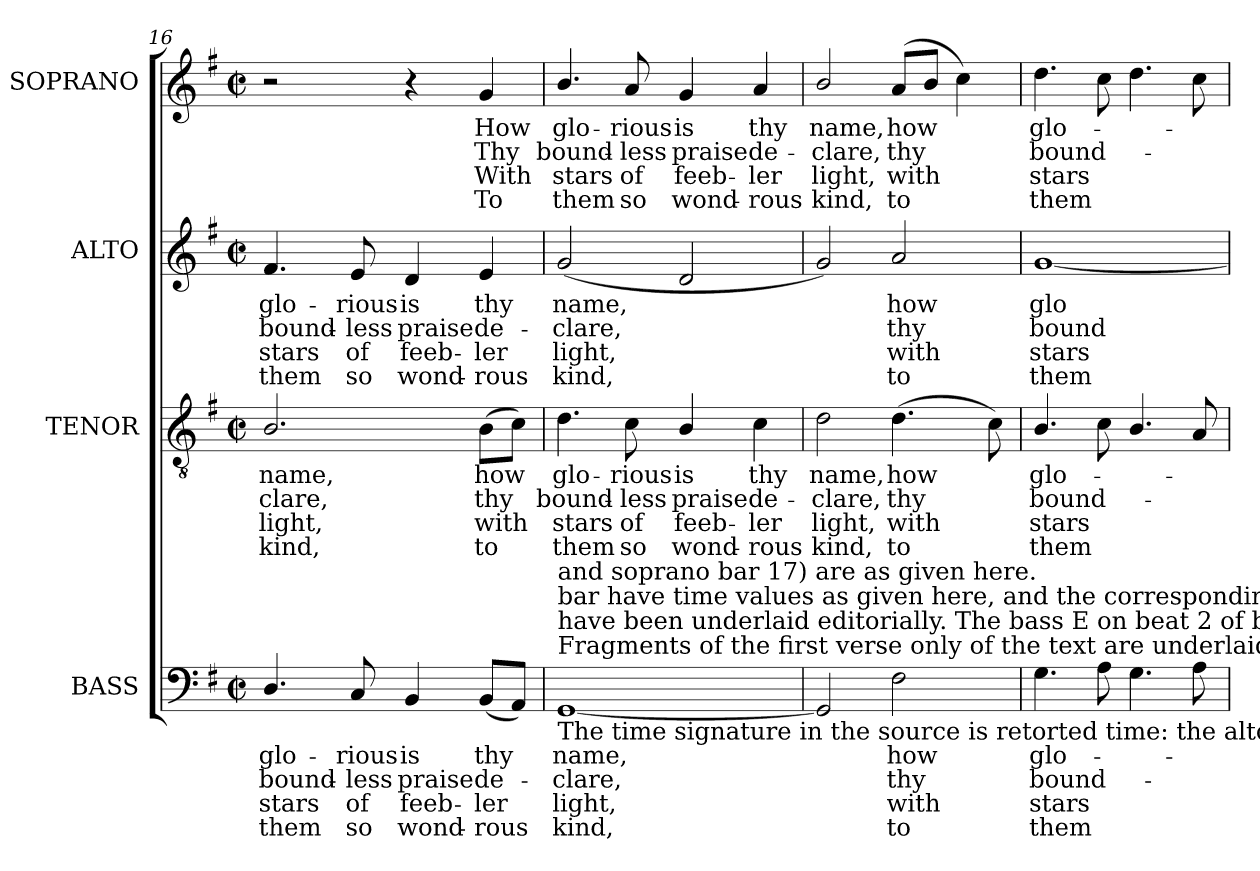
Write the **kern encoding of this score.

**kern	**text	**text	**text	**text	**kern	**text	**text	**text	**text	**kern	**text	**text	**text	**text	**kern	**text	**text	**text	**text
*part4	*part4	*part4	*part4	*part4	*part3	*part3	*part3	*part3	*part3	*part2	*part2	*part2	*part2	*part2	*part1	*part1	*part1	*part1	*part1
*staff4	*staff4	*staff4	*staff4	*staff4	*staff3	*staff3	*staff3	*staff3	*staff3	*staff2	*staff2	*staff2	*staff2	*staff2	*staff1	*staff1	*staff1	*staff1	*staff1
*I"BASS	*	*	*	*	*I"TENOR	*	*	*	*	*I"ALTO	*	*	*	*	*I"SOPRANO	*	*	*	*
*I'B.	*	*	*	*	*I'T.	*	*	*	*	*I'A.	*	*	*	*	*I'S.	*	*	*	*
*clefF4	*	*	*	*	*clefGv2	*	*	*	*	*clefG2	*	*	*	*	*clefG2	*	*	*	*
*	*	*	*	*	*ITrd7c12	*	*	*	*	*	*	*	*	*	*	*	*	*	*
*k[f#]	*	*	*	*	*k[f#]	*	*	*	*	*k[f#]	*	*	*	*	*k[f#]	*	*	*	*
*G:	*	*	*	*	*G:	*	*	*	*	*G:	*	*	*	*	*G:	*	*	*	*
*M2/2	*	*	*	*	*M2/2	*	*	*	*	*M2/2	*	*	*	*	*M2/2	*	*	*	*
*met(c|)	*	*	*	*	*met(c|)	*	*	*	*	*met(c|)	*	*	*	*	*met(c|)	*	*	*	*
=16	=16	=16	=16	=16	=16	=16	=16	=16	=16	=16	=16	=16	=16	=16	=16	=16	=16	=16	=16
!	!LO:LY:b:color=#000000	!LO:LY:b:color=#000000	!LO:LY:b:color=#000000	!LO:LY:b:color=#000000	!	!	!	!	!	!	!	!	!	!	!	!	!	!	!
!	!	!	!	!	!	!LO:LY:b:color=#000000	!LO:LY:b:color=#000000	!LO:LY:b:color=#000000	!LO:LY:b:color=#000000	!	!	!	!	!	!	!	!	!	!
!	!	!	!	!	!	!	!	!	!	!	!LO:LY:b:color=#000000	!LO:LY:b:color=#000000	!LO:LY:b:color=#000000	!LO:LY:b:color=#000000	!	!	!	!	!
4.Di/	glo-	bound-	stars	them	2.BBi/	name,	-clare,	light,	kind,	4.f#i/	glo-	bound-	stars	them	2r	.	.	.	.
!	!LO:LY:b:color=#000000	!LO:LY:b:color=#000000	!LO:LY:b:color=#000000	!LO:LY:b:color=#000000	!	!	!	!	!	!	!	!	!	!	!	!	!	!	!
!	!	!	!	!	!	!	!	!	!	!	!LO:LY:b:color=#000000	!LO:LY:b:color=#000000	!LO:LY:b:color=#000000	!LO:LY:b:color=#000000	!	!	!	!	!
8Ci/	-rious	-less	of	so	.	.	.	.	.	8ei/	-rious	-less	of	so	.	.	.	.	.
!	!LO:LY:b:color=#000000	!LO:LY:b:color=#000000	!LO:LY:b:color=#000000	!LO:LY:b:color=#000000	!	!	!	!	!	!	!	!	!	!	!	!	!	!	!
!	!	!	!	!	!	!	!	!	!	!	!LO:LY:b:color=#000000	!LO:LY:b:color=#000000	!LO:LY:b:color=#000000	!LO:LY:b:color=#000000	!	!	!	!	!
4BBi/	is	praise	feeb-	-wond-	.	.	.	.	.	4di/	is	praise	feeb-	-wond-	4r	.	.	.	.
!	!LO:LY:b:color=#000000	!LO:LY:b:color=#000000	!LO:LY:b:color=#000000	!LO:LY:b:color=#000000	!	!	!	!	!	!	!	!	!	!	!	!	!	!	!
!	!	!	!	!	!	!LO:LY:b:color=#000000	!LO:LY:b:color=#000000	!LO:LY:b:color=#000000	!LO:LY:b:color=#000000	!	!	!	!	!	!	!	!	!	!
!	!	!	!	!	!	!	!	!	!	!	!LO:LY:b:color=#000000	!LO:LY:b:color=#000000	!LO:LY:b:color=#000000	!LO:LY:b:color=#000000	!	!	!	!	!
!	!	!	!	!	!	!	!	!	!	!	!	!	!	!	!	!LO:LY:b:color=#000000	!LO:LY:b:color=#000000	!LO:LY:b:color=#000000	!LO:LY:b:color=#000000
(8BBi/L	thy	de-	-ler	rous	(8BBi\L	how	thy	with	to	4ei/	thy	de-	-ler	rous	4gi/	How	Thy	With	To
8AAi/J)	.	.	.	.	8Ci\J)	.	.	.	.	.	.	.	.	.	.	.	.	.	.
!!LO:LB:g=z
=17	=17	=17	=17	=17	=17	=17	=17	=17	=17	=17	=17	=17	=17	=17	=17	=17	=17	=17	=17
!	!LO:LY:b:color=#000000	!LO:LY:b:color=#000000	!LO:LY:b:color=#000000	!LO:LY:b:color=#000000	!	!	!	!	!	!	!	!	!	!	!	!	!	!	!
!	!	!	!	!	!	!LO:LY:b:color=#000000	!LO:LY:b:color=#000000	!LO:LY:b:color=#000000	!LO:LY:b:color=#000000	!	!	!	!	!	!	!	!	!	!
!	!	!	!	!	!	!	!	!	!	!	!LO:LY:b:color=#000000	!LO:LY:b:color=#000000	!LO:LY:b:color=#000000	!LO:LY:b:color=#000000	!	!	!	!	!
!LO:TX:b:t=The time signature in the source is retorted time&colon; the alto part is given in the alto clef in the source.	!	!	!	!	!	!	!	!	!	!	!	!	!	!	!	!	!	!	!
!LO:TX:t=Fragments of the first verse only of the text are underlaid in the source&colon; this verse and three later verses from the text	!	!	!	!	!	!	!	!	!	!	!	!	!	!	!	!	!	!	!
!LO:TX:t=have been underlaid editorially. The bass E on beat 2 of bar 14 is printed as a crotchet in the source&colon; other notes in this	!	!	!	!	!	!	!	!	!	!	!	!	!	!	!	!	!	!	!
!LO:TX:t=bar have time values as given here, and the corresponding bars at the entries of other parts (tenor bar 15, alto bar 16	!	!	!	!	!	!	!	!	!	!	!	!	!	!	!	!	!	!	!
!LO:TX:t=and soprano bar 17) are as given here.	!	!	!	!	!	!	!	!	!	!	!	!	!	!	!	!	!	!	!
!	!	!	!	!	!	!	!	!	!	!	!	!	!	!	!	!LO:LY:b:color=#000000	!LO:LY:b:color=#000000	!LO:LY:b:color=#000000	!LO:LY:b:color=#000000
[1GGi	name,	-clare,	light,	kind,	4.Di\	glo-	bound-	stars	them	(2gi/	name,	-clare,	light,	kind,	4.bi/	glo-	bound-	stars	them
!	!	!	!	!	!	!LO:LY:b:color=#000000	!LO:LY:b:color=#000000	!LO:LY:b:color=#000000	!LO:LY:b:color=#000000	!	!	!	!	!	!	!	!	!	!
!	!	!	!	!	!	!	!	!	!	!	!	!	!	!	!	!LO:LY:b:color=#000000	!LO:LY:b:color=#000000	!LO:LY:b:color=#000000	!LO:LY:b:color=#000000
.	.	.	.	.	8Ci\	-rious	-less	of	so	.	.	.	.	.	8ai/	-rious	-less	of	so
!	!	!	!	!	!	!LO:LY:b:color=#000000	!LO:LY:b:color=#000000	!LO:LY:b:color=#000000	!LO:LY:b:color=#000000	!	!	!	!	!	!	!	!	!	!
!	!	!	!	!	!	!	!	!	!	!	!	!	!	!	!	!LO:LY:b:color=#000000	!LO:LY:b:color=#000000	!LO:LY:b:color=#000000	!LO:LY:b:color=#000000
.	.	.	.	.	4BBi/	is	praise	feeb-	-wond-	2di/	.	.	.	.	4gi/	is	praise	feeb-	-wond-
!	!	!	!	!	!	!LO:LY:b:color=#000000	!LO:LY:b:color=#000000	!LO:LY:b:color=#000000	!LO:LY:b:color=#000000	!	!	!	!	!	!	!	!	!	!
!	!	!	!	!	!	!	!	!	!	!	!	!	!	!	!	!LO:LY:b:color=#000000	!LO:LY:b:color=#000000	!LO:LY:b:color=#000000	!LO:LY:b:color=#000000
.	.	.	.	.	4Ci\	thy	de-	-ler	rous	.	.	.	.	.	4ai/	thy	de-	-ler	rous
=18	=18	=18	=18	=18	=18	=18	=18	=18	=18	=18	=18	=18	=18	=18	=18	=18	=18	=18	=18
!	!	!	!	!	!	!LO:LY:b:color=#000000	!LO:LY:b:color=#000000	!LO:LY:b:color=#000000	!LO:LY:b:color=#000000	!	!	!	!	!	!	!	!	!	!
!	!	!	!	!	!	!	!	!	!	!	!	!	!	!	!	!LO:LY:b:color=#000000	!LO:LY:b:color=#000000	!LO:LY:b:color=#000000	!LO:LY:b:color=#000000
2GGi/]	.	.	.	.	2Di\	name,	-clare,	light,	kind,	2gi/)	.	.	.	.	2bi/	name,	-clare,	light,	kind,
!	!LO:LY:b:color=#000000	!LO:LY:b:color=#000000	!LO:LY:b:color=#000000	!LO:LY:b:color=#000000	!	!	!	!	!	!	!	!	!	!	!	!	!	!	!
!	!	!	!	!	!	!LO:LY:b:color=#000000	!LO:LY:b:color=#000000	!LO:LY:b:color=#000000	!LO:LY:b:color=#000000	!	!	!	!	!	!	!	!	!	!
!	!	!	!	!	!	!	!	!	!	!	!LO:LY:b:color=#000000	!LO:LY:b:color=#000000	!LO:LY:b:color=#000000	!LO:LY:b:color=#000000	!	!	!	!	!
!	!	!	!	!	!	!	!	!	!	!	!	!	!	!	!	!LO:LY:b:color=#000000	!LO:LY:b:color=#000000	!LO:LY:b:color=#000000	!LO:LY:b:color=#000000
2F#i\	how	thy	with	to	(4.Di\	how	thy	with	to	2ai/	how	thy	with	to	(8ai/L	how	thy	with	to
.	.	.	.	.	.	.	.	.	.	.	.	.	.	.	8bi/J	.	.	.	.
.	.	.	.	.	.	.	.	.	.	.	.	.	.	.	4cci\)	.	.	.	.
.	.	.	.	.	8Ci\)	.	.	.	.	.	.	.	.	.	.	.	.	.	.
=19	=19	=19	=19	=19	=19	=19	=19	=19	=19	=19	=19	=19	=19	=19	=19	=19	=19	=19	=19
!	!LO:LY:b:color=#000000	!LO:LY:b:color=#000000	!LO:LY:b:color=#000000	!LO:LY:b:color=#000000	!	!	!	!	!	!	!	!	!	!	!	!	!	!	!
!	!	!	!	!	!	!LO:LY:b:color=#000000	!LO:LY:b:color=#000000	!LO:LY:b:color=#000000	!LO:LY:b:color=#000000	!	!	!	!	!	!	!	!	!	!
!	!	!	!	!	!	!	!	!	!	!	!LO:LY:b:color=#000000	!LO:LY:b:color=#000000	!LO:LY:b:color=#000000	!LO:LY:b:color=#000000	!	!	!	!	!
!	!	!	!	!	!	!	!	!	!	!	!	!	!	!	!	!LO:LY:b:color=#000000	!LO:LY:b:color=#000000	!LO:LY:b:color=#000000	!LO:LY:b:color=#000000
4.Gi\	glo-	bound-	stars	them	4.BBi/	glo-	bound-	stars	them	[1gi	glo-	bound-	stars	them	4.ddi\	glo-	bound-	stars	them
8Ai\	.	.	.	.	8Ci\	.	.	.	.	.	.	.	.	.	8cci\	.	.	.	.
4.Gi\	.	.	.	.	4.BBi/	.	.	.	.	.	.	.	.	.	4.ddi\	.	.	.	.
8Ai\	.	.	.	.	8AAi/	.	.	.	.	.	.	.	.	.	8cci\	.	.	.	.
=	=	=	=	=	=	=	=	=	=	=	=	=	=	=	=	=	=	=	=
*-	*-	*-	*-	*-	*-	*-	*-	*-	*-	*-	*-	*-	*-	*-	*-	*-	*-	*-	*-
